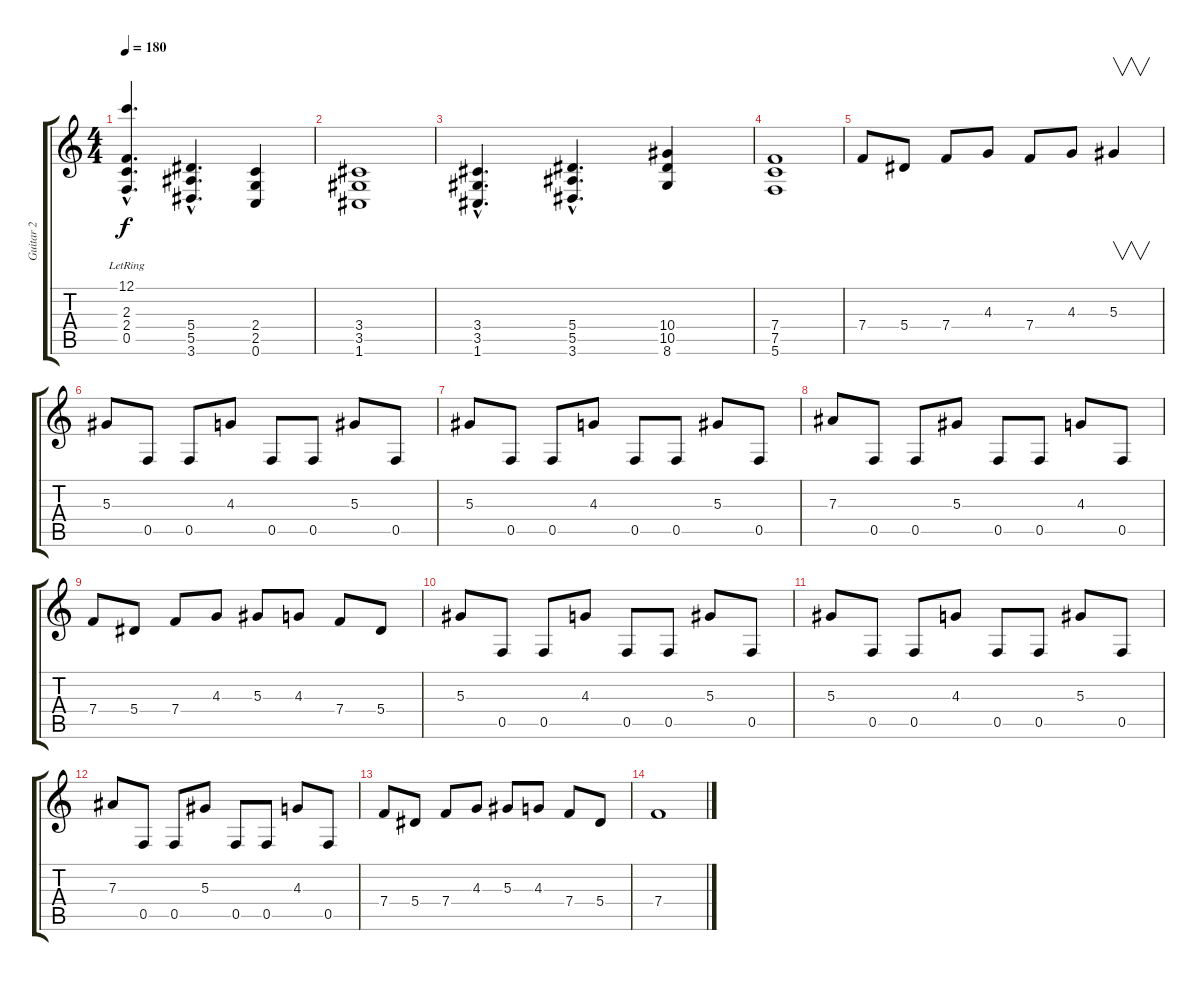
\track ("Guitar 2" "Guitar 2") {instrument distortionguitar}
\staff {score tabs}
\tuning (C4 G3 Eb3 Bb2 F2 C2) {hide}
\ts (4 4)
\tempo 180
\clef g2
\ks c
(12.1{hac lr} 2.3{hac} 2.4{hac} 0.5{hac}).4{d dy f} (5.4{hac} 5.5{hac} 3.6{hac}).4{d} (2.4 2.5 0.6).4 |
(3.4 3.5 1.6).1 |
(3.4{hac} 3.5{hac} 1.6{hac}).4{d} (5.4{hac} 5.5{hac} 3.6{hac}).4{d} (10.4 10.5 8.6).4 |
(7.4 7.5 5.6).1 |
7.4.8 5.4.8 7.4.8 4.3.8 7.4.8 4.3.8 5.3.4{v} |
5.3.8 0.5.8 0.5.8 4.3.8 0.5.8 0.5.8 5.3.8 0.5.8 |
5.3.8 0.5.8 0.5.8 4.3.8 0.5.8 0.5.8 5.3.8 0.5.8 |
7.3.8 0.5.8 0.5.8 5.3.8 0.5.8 0.5.8 4.3.8 0.5.8 |
7.4.8 5.4.8 7.4.8 4.3.8 5.3.8 4.3.8 7.4.8 5.4.8 |
5.3.8 0.5.8 0.5.8 4.3.8 0.5.8 0.5.8 5.3.8 0.5.8 |
5.3.8 0.5.8 0.5.8 4.3.8 0.5.8 0.5.8 5.3.8 0.5.8 |
7.3.8 0.5.8 0.5.8 5.3.8 0.5.8 0.5.8 4.3.8 0.5.8 |
7.4.8 5.4.8 7.4.8 4.3.8 5.3.8 4.3.8 7.4.8 5.4.8 |
7.4.1
